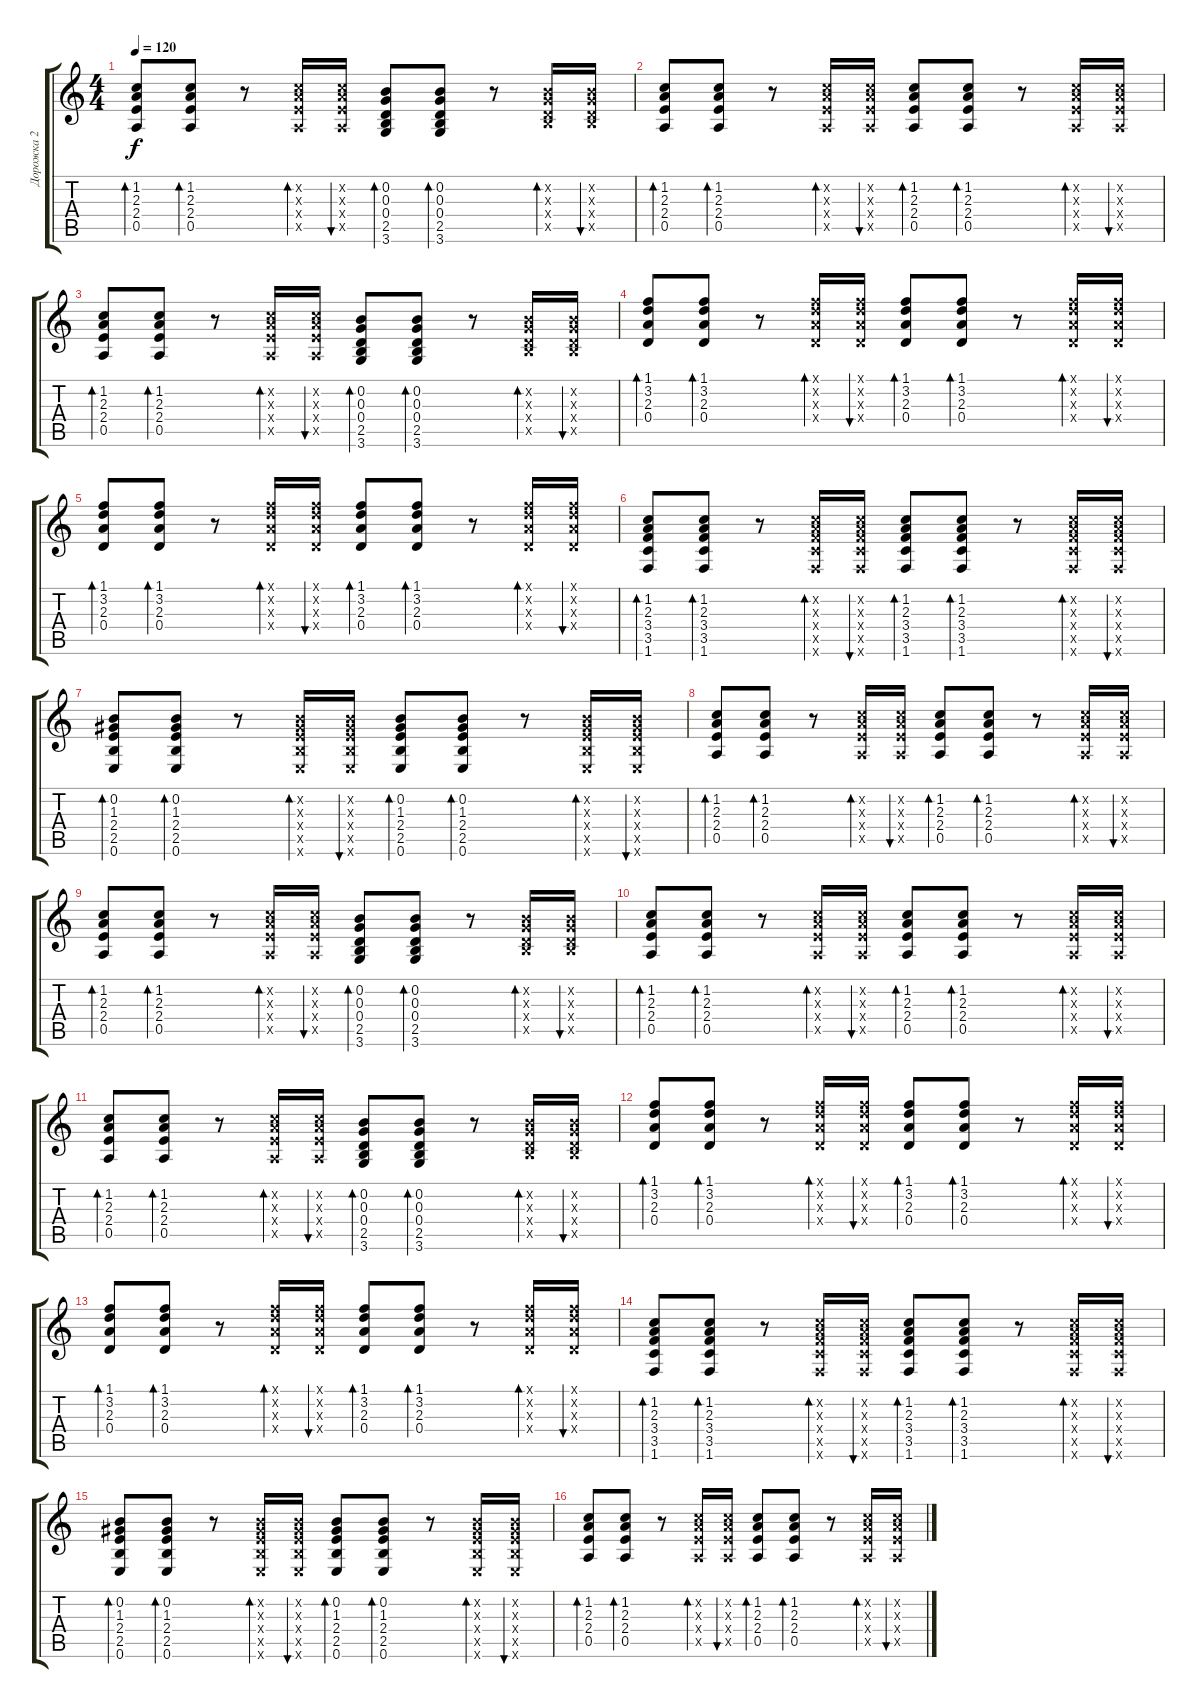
\track ("Дорожка 2" "Дорожка 2") {instrument acousticguitarsteel}
\staff {score tabs}
\tuning (E4 B3 G3 D3 A2 E2) {hide}
\ts (4 4)
\tempo 120
\clef g2
\ks c
(1.2 2.3 2.4 0.5).8{bd 60 dy f} (1.2 2.3 2.4 0.5).8{bd 60} r.8 (1.2{x} 2.3{x} 2.4{x} 0.5{x}).16{bd 60} (1.2{x} 2.3{x} 2.4{x} 0.5{x}).16{bu 60} (0.2 0.3 0.4 2.5 3.6).8{bd 60} (0.2 0.3 0.4 2.5 3.6).8{bd 60} r.8 (0.2{x} 0.3{x} 0.4{x} 2.5{x}).16{bd 60} (0.2{x} 0.3{x} 0.4{x} 2.5{x}).16{bu 60} |
(1.2 2.3 2.4 0.5).8{bd 60} (1.2 2.3 2.4 0.5).8{bd 60} r.8 (1.2{x} 2.3{x} 2.4{x} 0.5{x}).16{bd 60} (1.2{x} 2.3{x} 2.4{x} 0.5{x}).16{bu 60} (1.2 2.3 2.4 0.5).8{bd 60} (1.2 2.3 2.4 0.5).8{bd 60} r.8 (1.2{x} 2.3{x} 2.4{x} 0.5{x}).16{bd 60} (1.2{x} 2.3{x} 2.4{x} 0.5{x}).16{bu 60} |
(1.2 2.3 2.4 0.5).8{bd 60} (1.2 2.3 2.4 0.5).8{bd 60} r.8 (1.2{x} 2.3{x} 2.4{x} 0.5{x}).16{bd 60} (1.2{x} 2.3{x} 2.4{x} 0.5{x}).16{bu 60} (0.2 0.3 0.4 2.5 3.6).8{bd 60} (0.2 0.3 0.4 2.5 3.6).8{bd 60} r.8 (0.2{x} 0.3{x} 0.4{x} 2.5{x}).16{bd 60} (0.2{x} 0.3{x} 0.4{x} 2.5{x}).16{bu 60} |
(1.1 3.2 2.3 0.4).8{bd 60} (1.1 3.2 2.3 0.4).8{bd 60} r.8 (1.1{x} 3.2{x} 2.3{x} 0.4{x}).16{bd 60} (1.1{x} 3.2{x} 2.3{x} 0.4{x}).16{bu 60} (1.1 3.2 2.3 0.4).8{bd 60} (1.1 3.2 2.3 0.4).8{bd 60} r.8 (1.1{x} 3.2{x} 2.3{x} 0.4{x}).16{bd 60} (1.1{x} 3.2{x} 2.3{x} 0.4{x}).16{bu 60} |
(1.1 3.2 2.3 0.4).8{bd 60} (1.1 3.2 2.3 0.4).8{bd 60} r.8 (1.1{x} 3.2{x} 2.3{x} 0.4{x}).16{bd 60} (1.1{x} 3.2{x} 2.3{x} 0.4{x}).16{bu 60} (1.1 3.2 2.3 0.4).8{bd 60} (1.1 3.2 2.3 0.4).8{bd 60} r.8 (1.1{x} 3.2{x} 2.3{x} 0.4{x}).16{bd 60} (1.1{x} 3.2{x} 2.3{x} 0.4{x}).16{bu 60} |
(1.2 2.3 3.4 3.5 1.6).8{bd 60} (1.2 2.3 3.4 3.5 1.6).8{bd 60} r.8 (1.2{x} 2.3{x} 3.4{x} 3.5{x} 1.6{x}).16{bd 60} (1.2{x} 2.3{x} 3.4{x} 3.5{x} 1.6{x}).16{bu 60} (1.2 2.3 3.4 3.5 1.6).8{bd 60} (1.2 2.3 3.4 3.5 1.6).8{bd 60} r.8 (1.2{x} 2.3{x} 3.4{x} 3.5{x} 1.6{x}).16{bd 60} (1.2{x} 2.3{x} 3.4{x} 3.5{x} 1.6{x}).16{bu 60} |
(0.2 1.3 2.4 2.5 0.6).8{bd 60} (0.2 1.3 2.4 2.5 0.6).8{bd 60} r.8 (0.2{x} 1.3{x} 2.4{x} 2.5{x} 0.6{x}).16{bd 60} (0.2{x} 1.3{x} 2.4{x} 2.5{x} 0.6{x}).16{bu 60} (0.2 1.3 2.4 2.5 0.6).8{bd 60} (0.2 1.3 2.4 2.5 0.6).8{bd 60} r.8 (0.2{x} 1.3{x} 2.4{x} 2.5{x} 0.6{x}).16{bd 60} (0.2{x} 1.3{x} 2.4{x} 2.5{x} 0.6{x}).16{bu 60} |
(1.2 2.3 2.4 0.5).8{bd 60} (1.2 2.3 2.4 0.5).8{bd 60} r.8 (1.2{x} 2.3{x} 2.4{x} 0.5{x}).16{bd 60} (1.2{x} 2.3{x} 2.4{x} 0.5{x}).16{bu 60} (1.2 2.3 2.4 0.5).8{bd 60} (1.2 2.3 2.4 0.5).8{bd 60} r.8 (1.2{x} 2.3{x} 2.4{x} 0.5{x}).16{bd 60} (1.2{x} 2.3{x} 2.4{x} 0.5{x}).16{bu 60} |
(1.2 2.3 2.4 0.5).8{bd 60} (1.2 2.3 2.4 0.5).8{bd 60} r.8 (1.2{x} 2.3{x} 2.4{x} 0.5{x}).16{bd 60} (1.2{x} 2.3{x} 2.4{x} 0.5{x}).16{bu 60} (0.2 0.3 0.4 2.5 3.6).8{bd 60} (0.2 0.3 0.4 2.5 3.6).8{bd 60} r.8 (0.2{x} 0.3{x} 0.4{x} 2.5{x}).16{bd 60} (0.2{x} 0.3{x} 0.4{x} 2.5{x}).16{bu 60} |
(1.2 2.3 2.4 0.5).8{bd 60} (1.2 2.3 2.4 0.5).8{bd 60} r.8 (1.2{x} 2.3{x} 2.4{x} 0.5{x}).16{bd 60} (1.2{x} 2.3{x} 2.4{x} 0.5{x}).16{bu 60} (1.2 2.3 2.4 0.5).8{bd 60} (1.2 2.3 2.4 0.5).8{bd 60} r.8 (1.2{x} 2.3{x} 2.4{x} 0.5{x}).16{bd 60} (1.2{x} 2.3{x} 2.4{x} 0.5{x}).16{bu 60} |
(1.2 2.3 2.4 0.5).8{bd 60} (1.2 2.3 2.4 0.5).8{bd 60} r.8 (1.2{x} 2.3{x} 2.4{x} 0.5{x}).16{bd 60} (1.2{x} 2.3{x} 2.4{x} 0.5{x}).16{bu 60} (0.2 0.3 0.4 2.5 3.6).8{bd 60} (0.2 0.3 0.4 2.5 3.6).8{bd 60} r.8 (0.2{x} 0.3{x} 0.4{x} 2.5{x}).16{bd 60} (0.2{x} 0.3{x} 0.4{x} 2.5{x}).16{bu 60} |
(1.1 3.2 2.3 0.4).8{bd 60} (1.1 3.2 2.3 0.4).8{bd 60} r.8 (1.1{x} 3.2{x} 2.3{x} 0.4{x}).16{bd 60} (1.1{x} 3.2{x} 2.3{x} 0.4{x}).16{bu 60} (1.1 3.2 2.3 0.4).8{bd 60} (1.1 3.2 2.3 0.4).8{bd 60} r.8 (1.1{x} 3.2{x} 2.3{x} 0.4{x}).16{bd 60} (1.1{x} 3.2{x} 2.3{x} 0.4{x}).16{bu 60} |
(1.1 3.2 2.3 0.4).8{bd 60} (1.1 3.2 2.3 0.4).8{bd 60} r.8 (1.1{x} 3.2{x} 2.3{x} 0.4{x}).16{bd 60} (1.1{x} 3.2{x} 2.3{x} 0.4{x}).16{bu 60} (1.1 3.2 2.3 0.4).8{bd 60} (1.1 3.2 2.3 0.4).8{bd 60} r.8 (1.1{x} 3.2{x} 2.3{x} 0.4{x}).16{bd 60} (1.1{x} 3.2{x} 2.3{x} 0.4{x}).16{bu 60} |
(1.2 2.3 3.4 3.5 1.6).8{bd 60} (1.2 2.3 3.4 3.5 1.6).8{bd 60} r.8 (1.2{x} 2.3{x} 3.4{x} 3.5{x} 1.6{x}).16{bd 60} (1.2{x} 2.3{x} 3.4{x} 3.5{x} 1.6{x}).16{bu 60} (1.2 2.3 3.4 3.5 1.6).8{bd 60} (1.2 2.3 3.4 3.5 1.6).8{bd 60} r.8 (1.2{x} 2.3{x} 3.4{x} 3.5{x} 1.6{x}).16{bd 60} (1.2{x} 2.3{x} 3.4{x} 3.5{x} 1.6{x}).16{bu 60} |
(0.2 1.3 2.4 2.5 0.6).8{bd 60} (0.2 1.3 2.4 2.5 0.6).8{bd 60} r.8 (0.2{x} 1.3{x} 2.4{x} 2.5{x} 0.6{x}).16{bd 60} (0.2{x} 1.3{x} 2.4{x} 2.5{x} 0.6{x}).16{bu 60} (0.2 1.3 2.4 2.5 0.6).8{bd 60} (0.2 1.3 2.4 2.5 0.6).8{bd 60} r.8 (0.2{x} 1.3{x} 2.4{x} 2.5{x} 0.6{x}).16{bd 60} (0.2{x} 1.3{x} 2.4{x} 2.5{x} 0.6{x}).16{bu 60} |
(1.2 2.3 2.4 0.5).8{bd 60} (1.2 2.3 2.4 0.5).8{bd 60} r.8 (1.2{x} 2.3{x} 2.4{x} 0.5{x}).16{bd 60} (1.2{x} 2.3{x} 2.4{x} 0.5{x}).16{bu 60} (1.2 2.3 2.4 0.5).8{bd 60} (1.2 2.3 2.4 0.5).8{bd 60} r.8 (1.2{x} 2.3{x} 2.4{x} 0.5{x}).16{bd 60} (1.2{x} 2.3{x} 2.4{x} 0.5{x}).16{bu 60}
